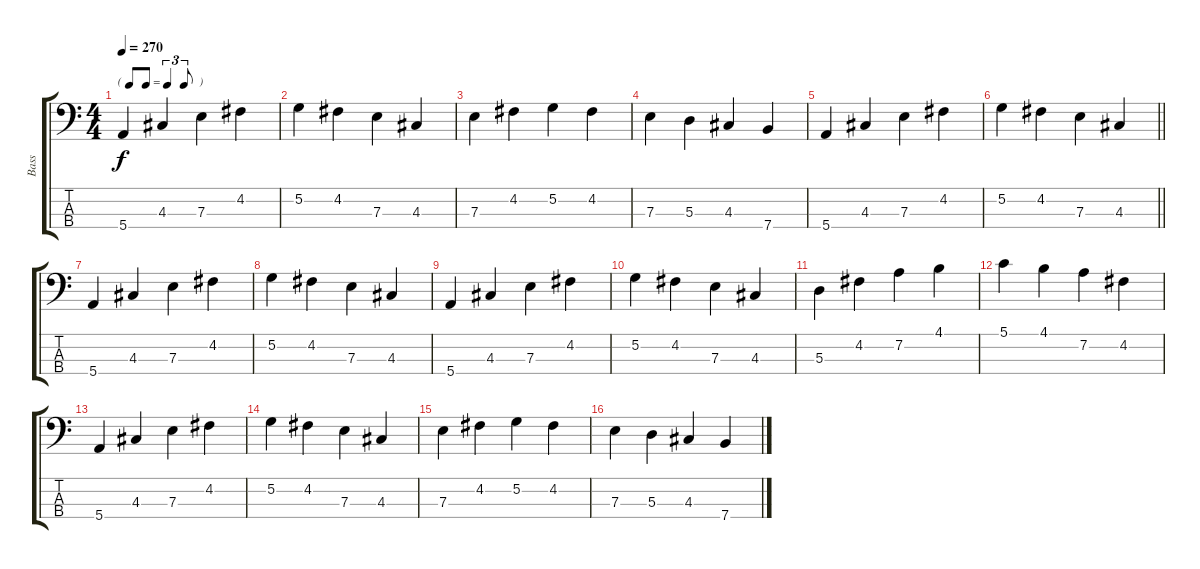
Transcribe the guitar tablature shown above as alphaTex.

\track ("Bass" "Bass") {instrument electricbassfinger}
\staff {score tabs}
\tuning (G2 D2 A1 E1) {hide}
\ts (4 4)
\tf triplet8th
\tempo 270
\clef f4
\ks c
5.4.4{dy f} 4.3.4 7.3.4 4.2.4 |
5.2.4 4.2.4 7.3.4 4.3.4 |
7.3.4 4.2.4 5.2.4 4.2.4 |
7.3.4 5.3.4 4.3.4 7.4.4 |
5.4.4 4.3.4 7.3.4 4.2.4 |
\barLineRight lightlight
5.2.4 4.2.4 7.3.4 4.3.4 |
5.4.4 4.3.4 7.3.4 4.2.4 |
5.2.4 4.2.4 7.3.4 4.3.4 |
5.4.4 4.3.4 7.3.4 4.2.4 |
5.2.4 4.2.4 7.3.4 4.3.4 |
5.3.4 4.2.4 7.2.4 4.1.4 |
5.1.4 4.1.4 7.2.4 4.2.4 |
5.4.4 4.3.4 7.3.4 4.2.4 |
5.2.4 4.2.4 7.3.4 4.3.4 |
7.3.4 4.2.4 5.2.4 4.2.4 |
7.3.4 5.3.4 4.3.4 7.4.4
